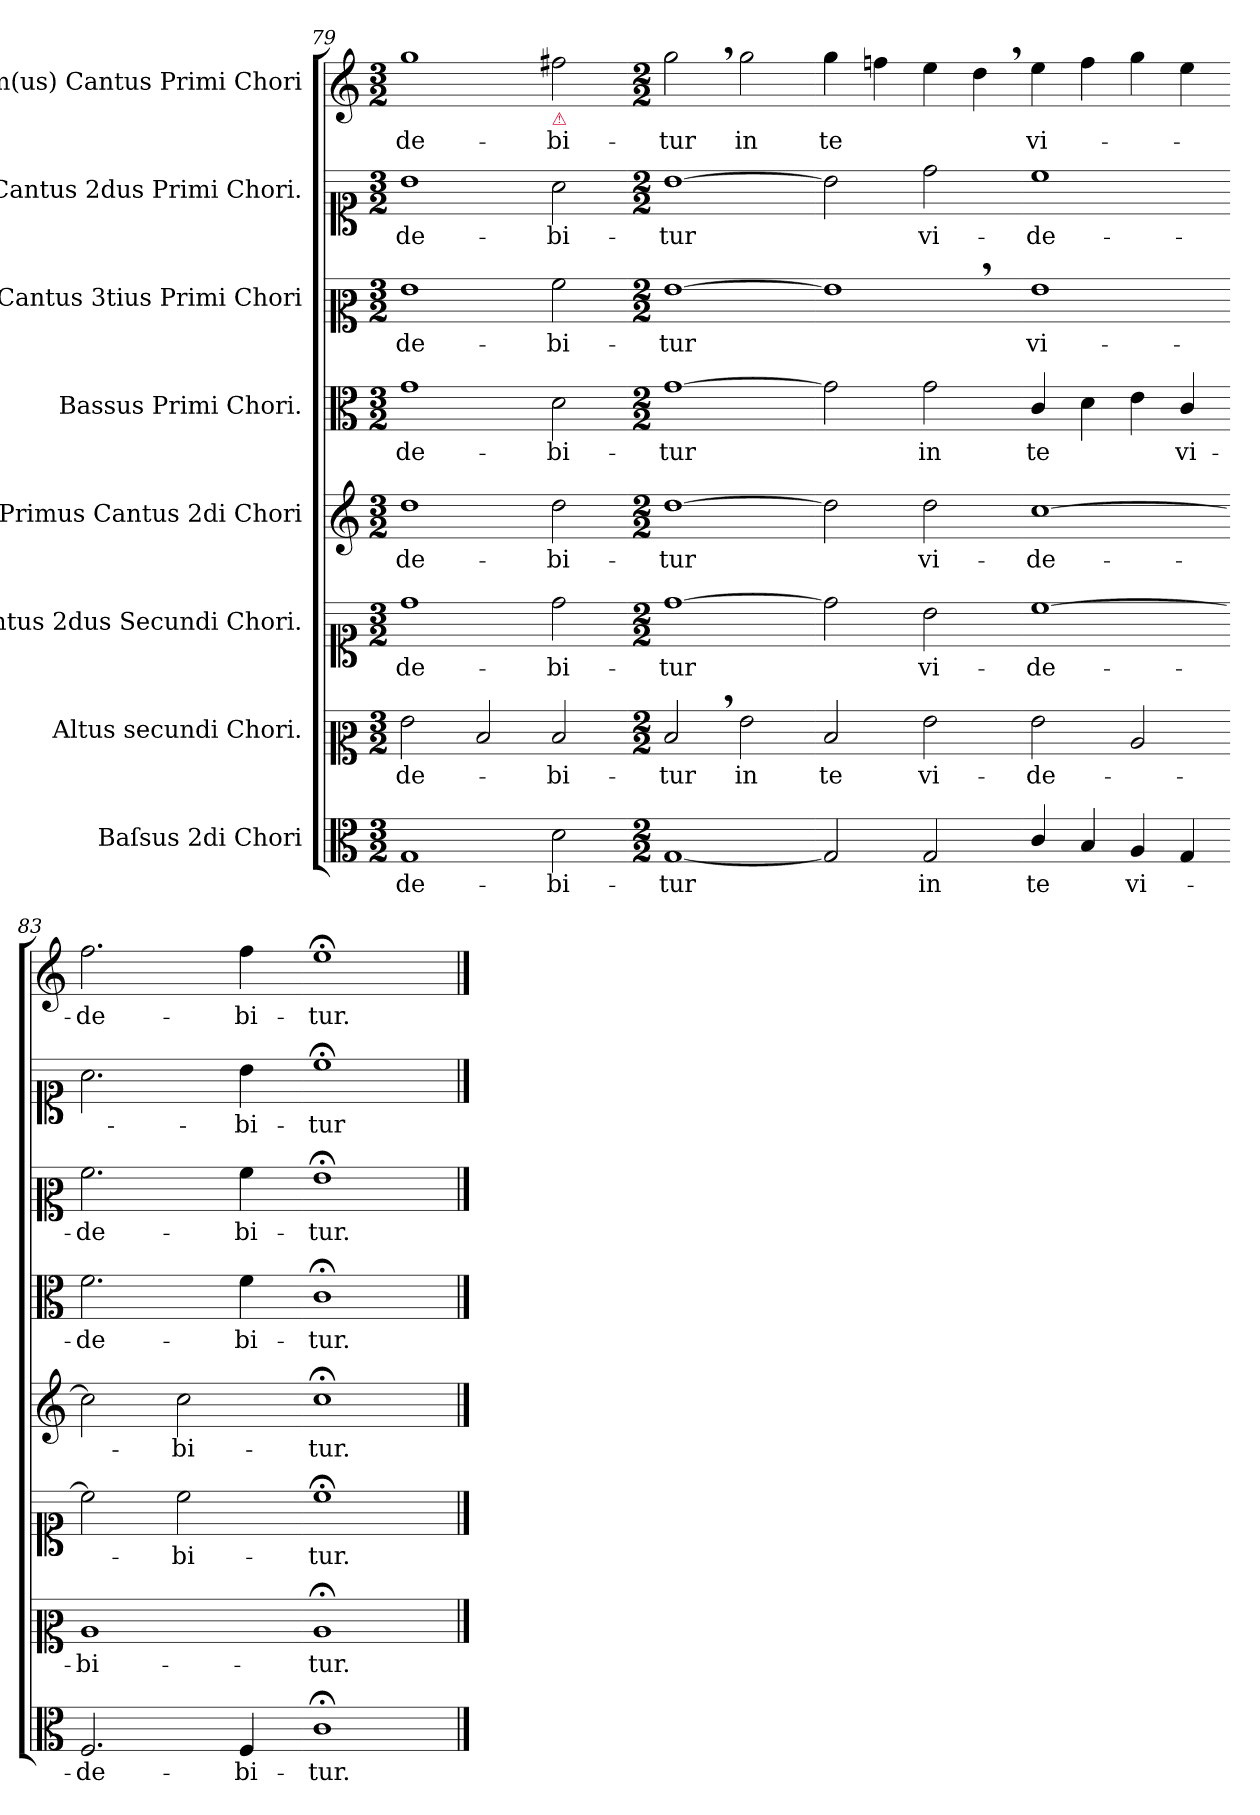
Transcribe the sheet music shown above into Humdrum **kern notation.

**kern	**text	**kern	**text	**kern	**text	**kern	**text	**kern	**text	**kern	**text	**kern	**text	**kern	**text
*part8	*part8	*part7	*part7	*part6	*part6	*part5	*part5	*part4	*part4	*part3	*part3	*part2	*part2	*part1	*part1
*staff8	*staff8	*staff7	*staff7	*staff6	*staff6	*staff5	*staff5	*staff4	*staff4	*staff3	*staff3	*staff2	*staff2	*staff1	*staff1
*I"Baſsus 2di Chori	*	*I"Altus secundi Chori.	*	*I"Cantus 2dus Secundi Chori.	*	*I"Primus Cantus 2di Chori	*	*I"Bassus Primi Chori.	*	*I"Cantus 3tius Primi Chori	*	*I"Cantus 2dus Primi Chori.	*	*I"1m(us) Cantus Primi Chori	*
*clefC3	*	*clefC2	*	*clefC1	*	*clefG2	*	*clefC3	*	*clefC2	*	*clefC1	*	*clefG2	*
*k[]	*	*k[]	*	*k[]	*	*k[]	*	*k[]	*	*k[]	*	*k[]	*	*k[]	*
*C:	*	*C:	*	*C:	*	*C:	*	*C:	*	*C:	*	*C:	*	*C:	*
*M3/2	*	*M3/2	*	*M3/2	*	*M3/2	*	*M3/2	*	*M3/2	*	*M3/2	*	*M3/2	*
=79	=79	=79	=79	=79	=79	=79	=79	=79	=79	=79	=79	=79	=79	=79	=79
1G	-de-	2g\	-de-	1dd	-de-	1dd	-de-	1g	-de-	1g	-de-	1b	-de-	1gg	-de-
.	.	2d/	.	.	.	.	.	.	.	.	.	.	.	.	.
!	!	!	!	!	!	!	!	!	!	!	!	!	!	!LO:TX:b:color=crimson:t=⚠	!
2d\	-bi-	2d/	-bi-	2dd\	-bi-	2dd\	-bi-	2d\	-bi-	2a\	-bi-	2a\	-bi-	2ff#X\	-bi-
=80-	=80-	=80-	=80-	=80-	=80-	=80-	=80-	=80-	=80-	=80-	=80-	=80-	=80-	=80-	=80-
*M2/2	*	*M2/2	*	*M2/2	*	*M2/2	*	*M2/2	*	*M2/2	*	*M2/2	*	*M2/2	*
[1G	-tur	2d,</	-tur	[1dd	-tur	[1dd	-tur	[1g	-tur	[1g	-tur	[1b	-tur	2gg,<\	-tur
.	.	2g\	in	.	.	.	.	.	.	.	.	.	.	2gg\	in
=81-	=81-	=81-	=81-	=81-	=81-	=81-	=81-	=81-	=81-	=81-	=81-	=81-	=81-	=81-	=81-
2G]	.	2d/	te	2dd]	.	2dd]	.	2g]	.	1g,<]	.	2b]	.	4gg\	te
.	.	.	.	.	.	.	.	.	.	.	.	.	.	4ffn\	.
2G/	in	2g\	vi-	2b\	vi-	2dd\	vi-	2g\	in	.	.	2dd\	vi-	4ee\	.
.	.	.	.	.	.	.	.	.	.	.	.	.	.	4dd,<\	.
=82-	=82-	=82-	=82-	=82-	=82-	=82-	=82-	=82-	=82-	=82-	=82-	=82-	=82-	=82-	=82-
4c/	te	2g\	-de-	[1cc	-de-	[1cc	-de-	4c/	te	1g	vi-	1cc	de-	4ee\	vi-
4B/	.	.	.	.	.	.	.	4d\	.	.	.	.	.	4ff\	.
4A/	vi-	2c/	.	.	.	.	.	4e\	.	.	.	.	.	4gg\	.
4G/	.	.	.	.	.	.	.	4c/	vi-	.	.	.	.	4ee\	.
=83-	=83-	=83-	=83-	=83-	=83-	=83-	=83-	=83-	=83-	=83-	=83-	=83-	=83-	=83-	=83-
2.F/	-de-	1c	-bi-	2cc]	.	2cc]	.	2.f\	-de-	2.a\	-de-	2.a\	.	2.ff\	-de-
.	.	.	.	2cc\	-bi-	2cc\	-bi-	.	.	.	.	.	.	.	.
4F/	-bi-	.	.	.	.	.	.	4f\	-bi-	4a\	-bi-	4b\	-bi-	4ff\	-bi-
=84-	=84-	=84-	=84-	=84-	=84-	=84-	=84-	=84-	=84-	=84-	=84-	=84-	=84-	=84-	=84-
1c;<;	-tur.	1c;<;	-tur.	1cc;<;	-tur.	1cc;<;	-tur.	1c;<	-tur.	1g;<;	-tur.	1cc;<;	-tur	1ee;<;	-tur.
==	==	==	==	==	==	==	==	==	==	==	==	==	==	==	==
*-	*-	*-	*-	*-	*-	*-	*-	*-	*-	*-	*-	*-	*-	*-	*-
